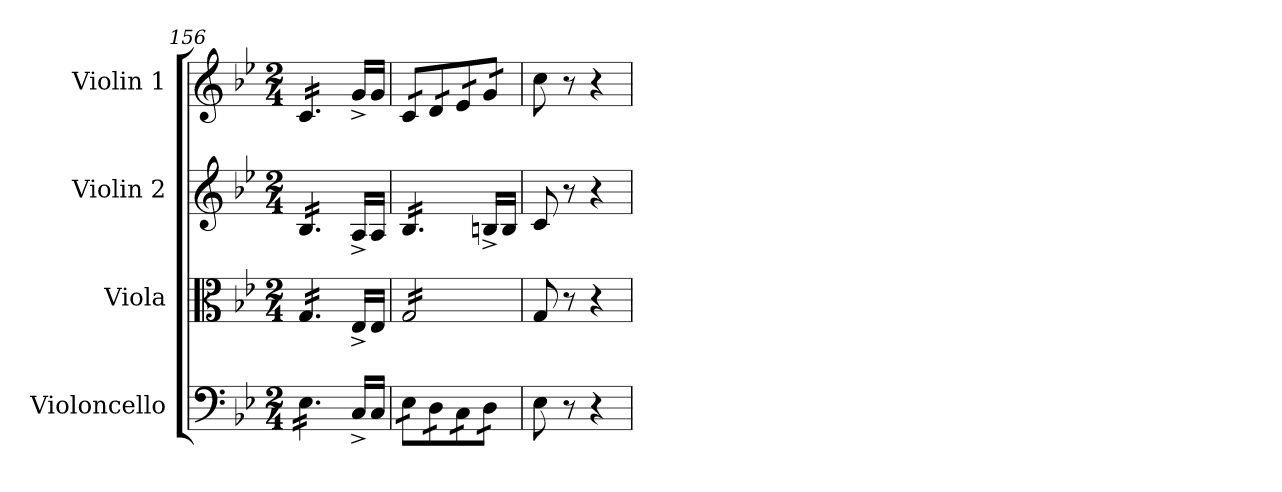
**kern	**kern	**kern	**kern
*part4	*part3	*part2	*part1
*staff4	*staff3	*staff2	*staff1
*I"Violoncello	*I"Viola	*I"Violin 2	*I"Violin 1
*I'Vc	*I'Vla	*I'Vln	*I'Vln
*clefF4	*clefC3	*clefG2	*clefG2
*k[b-e-]	*k[b-e-]	*k[b-e-]	*k[b-e-]
*M2/4	*M2/4	*M2/4	*M2/4
=156	=156	=156	=156
*tremolo	*	*	*
*	*tremolo	*	*
*	*	*tremolo	*
*	*	*	*tremolo
16E-\LL	16G/LL	16B-/LL	16c/LL
16E-\	16G/	16B-/	16c/
16E-\	16G/	16B-/	16c/
16E-\	16G/	16B-/	16c/
16E-\	16G/	16B-/	16c/
16E-\JJ	16G/JJ	16B-/JJ	16c/JJ
*	*	*	*Xtremolo
*	*	*Xtremolo	*
*	*Xtremolo	*	*
*Xtremolo	*	*	*
16C^/LL	16E-^/LL	16A^/LL	16g^/LL
16C/JJ	16E-/JJ	16A/JJ	16g/JJ
=157	=157	=157	=157
*tremolo	*	*	*
*	*tremolo	*	*
*	*	*tremolo	*
*	*	*	*tremolo
16E-\LL	16G/LL	16B-/LL	16c/LL
16E-\	16G/	16B-/	16c/
16D\	16G/	16B-/	16d/
16D\	16G/	16B-/	16d/
16C\	16G/	16B-/	16e-/
16C\	16G/	16B-/JJ	16e-/
*	*	*Xtremolo	*
16D\	16G/	16Bn^/LL	16g/
16D\JJ	16G/JJ	16B/JJ	16g/JJ
*	*	*	*Xtremolo
*	*Xtremolo	*	*
*Xtremolo	*	*	*
=158	=158	=158	=158
8E-\	8G/	8c/	8cc\
8r	8r	8r	8r
4r	4r	4r	4r
=	=	=	=
*-	*-	*-	*-
